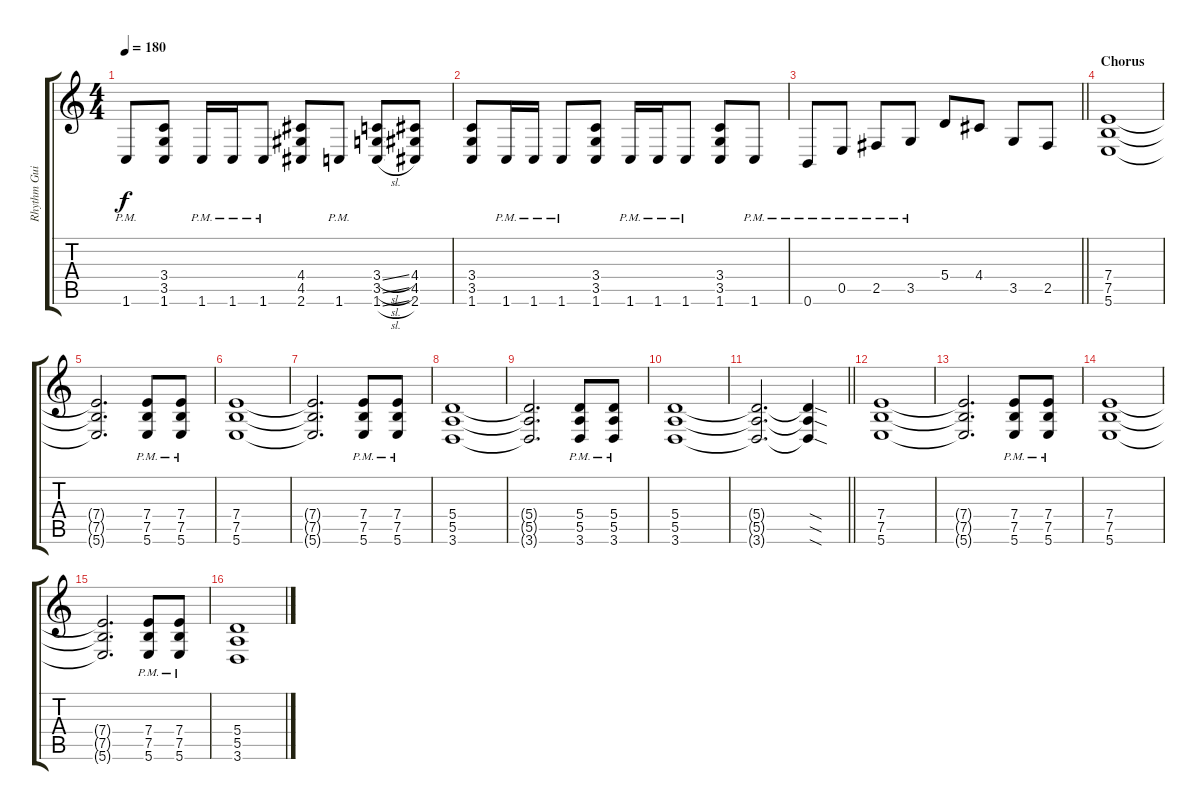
\track ("Rhythm Guitar" "Rhythm Gui") {instrument distortionguitar}
\staff {score tabs}
\tuning (B3 Gb3 D3 A2 E2 B1) {hide}
\ts (4 4)
\tempo 180
\clef g2
\ks c
1.6{pm}.8{dy f} (3.4 3.5 1.6).8 1.6{pm}.16 1.6{pm}.16 1.6{pm}.8 (4.4 4.5 2.6).8 1.6{pm}.8 (3.4{sl} 3.5{sl} 1.6{sl}).8 (4.4 4.5 2.6).8 |
(3.4 3.5 1.6).8 1.6{pm}.16 1.6{pm}.16 1.6{pm}.8 (3.4 3.5 1.6).8 1.6{pm}.16 1.6{pm}.16 1.6{pm}.8 (3.4 3.5 1.6).8 1.6{pm}.8 |
\barLineRight lightlight
0.6{pm}.8 0.5{pm}.8 2.5{pm}.8 3.5{pm}.8 5.4.8 4.4.8 3.5.8 2.5.8 |
\section ("" "Chorus")
(7.4 7.5 5.6).1 |
(7.4{t} 7.5{t} 5.6{t}).2{d} (7.4{pm} 7.5{pm} 5.6{pm}).8 (7.4{pm} 7.5{pm} 5.6{pm}).8 |
(7.4 7.5 5.6).1 |
(7.4{t} 7.5{t} 5.6{t}).2{d} (7.4{pm} 7.5{pm} 5.6{pm}).8 (7.4{pm} 7.5{pm} 5.6{pm}).8 |
(5.4 5.5 3.6).1 |
(5.4{t} 5.5{t} 3.6{t}).2{d} (5.4{pm} 5.5{pm} 3.6{pm}).8 (5.4{pm} 5.5{pm} 3.6{pm}).8 |
(5.4 5.5 3.6).1 |
\barLineRight lightlight
(5.4{t} 5.5{t} 3.6{t}).2{d} (5.4{sod t} 5.5{sod t} 3.6{sod t}).4 |
(7.4 7.5 5.6).1 |
(7.4{t} 7.5{t} 5.6{t}).2{d} (7.4{pm} 7.5{pm} 5.6{pm}).8 (7.4{pm} 7.5{pm} 5.6{pm}).8 |
(7.4 7.5 5.6).1 |
(7.4{t} 7.5{t} 5.6{t}).2{d} (7.4{pm} 7.5{pm} 5.6{pm}).8 (7.4{pm} 7.5{pm} 5.6{pm}).8 |
(5.4 5.5 3.6).1
